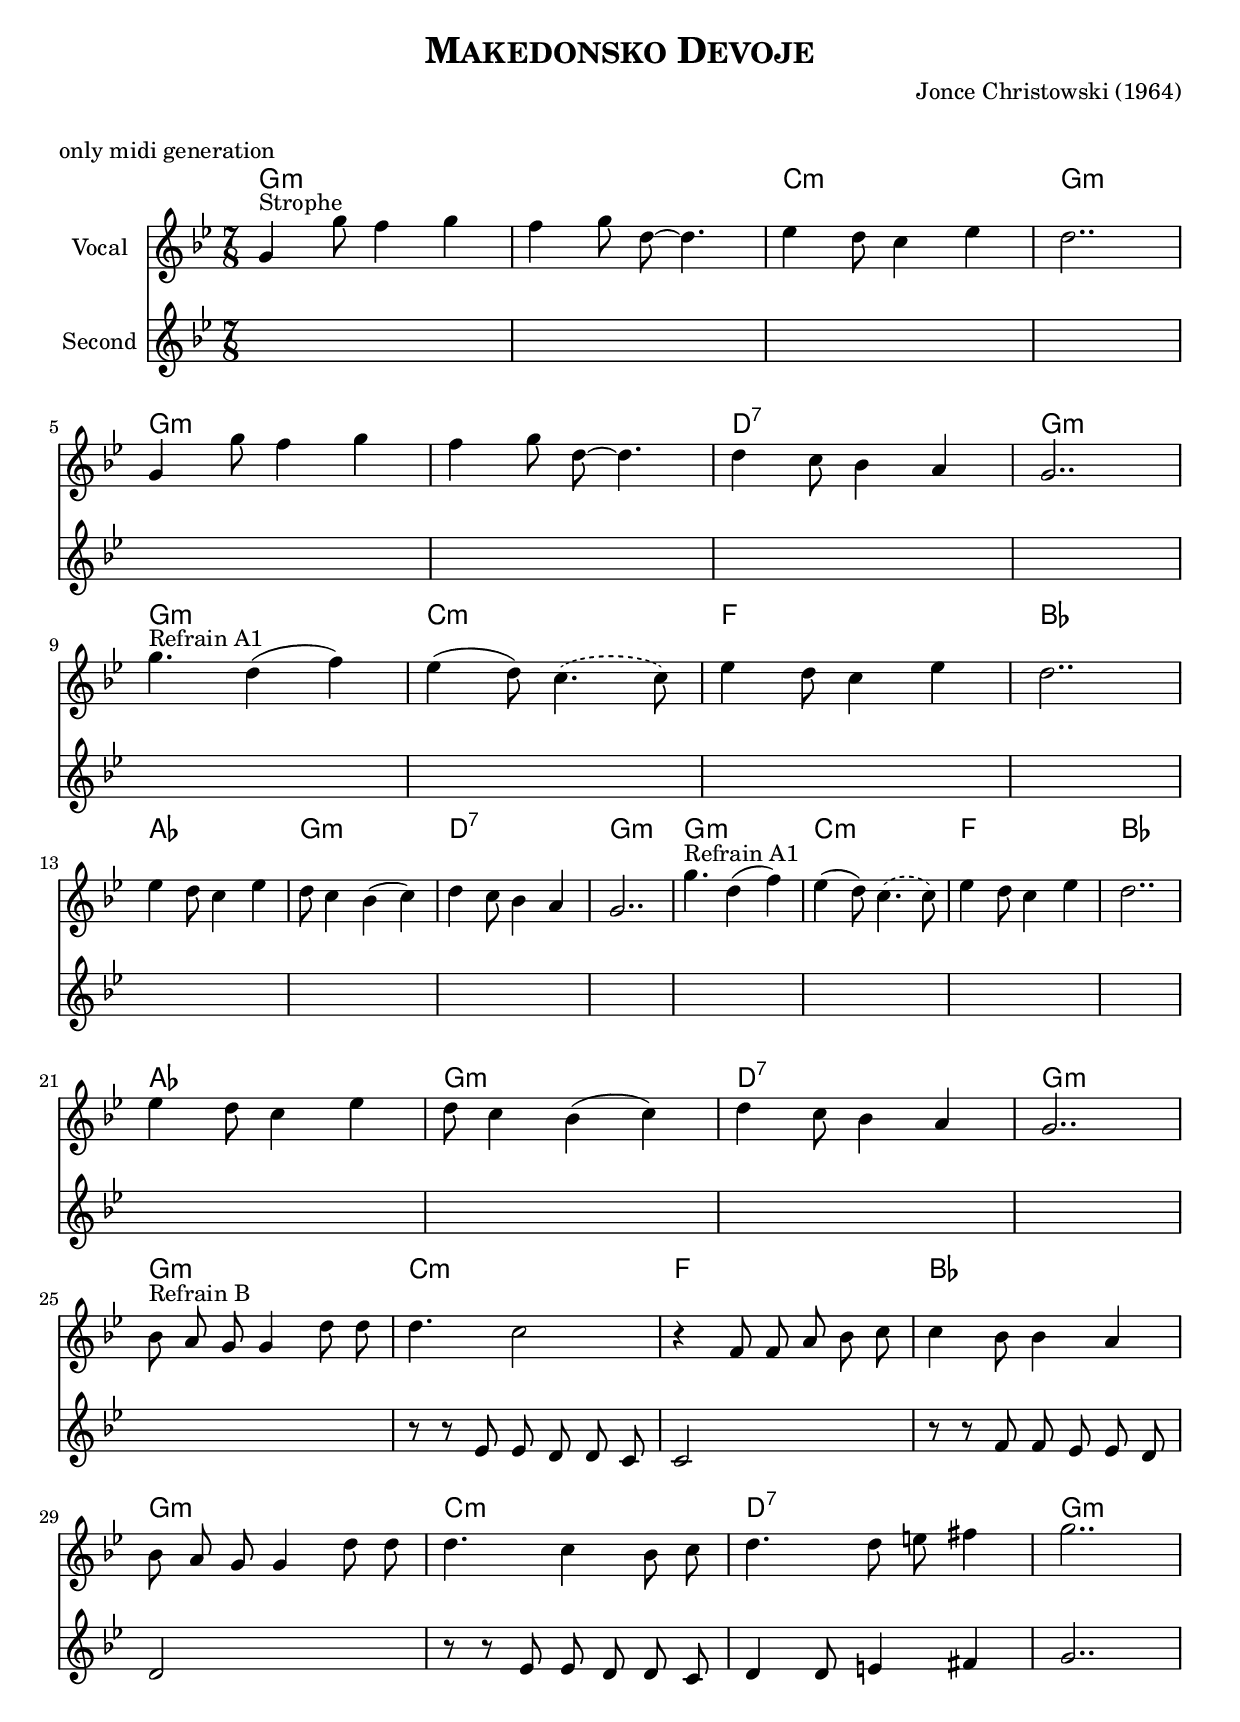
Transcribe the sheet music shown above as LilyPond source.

% tepmlate for a three parts Staff with lyrices and a repeat in it
\version "2.20.0"

\version "2.20.0"

\header {
  title = \markup \caps  {"Makedonsko Devoje"}
  composer = "Jonce Christowski (1964)"
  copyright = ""
  arranger = " "
  }


\version "2.20.0"

global = {
  \key g \minor
  \time 7/8
}

voice_chords = \chordmode {
  g2..:m s2.. c2..:m  g2..:m
  g2..:m s2.. d2..:7  g2..:m
  \repeat volta 2 {g2..:m c2..:m f2..  bes2..
  as2.. g2..:m d2..:7  g2..:m}
  
}
voice_vocal = \fixed c' { 
  g4^"Strophe" g'8 f'4 g' f' g'8 d'8~4. es'4 d'8 c'4 es'4 d'2.. \break
  g4 g'8 f'4 g' f' g'8 d'8~4. d'4 c'8 bes4 a4 g2.. \break
}

voice_ref_a_one = \fixed c' { 
  \repeat volta 2 { g'4.^"Refrain A1" d'4 (f'4) es'4 (d'8) \once  \slurDashed c'4. (c'8) 
  es'4 d'8 c'4 es'4 d'2.. \break
  es'4 d'8 c'4 es'4 d'8 c'4 bes4 (c'4) 
  d'4 c'8 bes4 a g2..}
}

voice_ref_a_two = {
}

voice_ref_b = \fixed c' { 
  bes8^"Refrain B" a8 g8 g4 d'8 d'8 d'4. c'2 
  r4 f8 f  a bes c' c'4 bes8 bes 4 a4  \break
  bes8 a8 g8 g4 d'8 d'8 d'4. c'4  bes8 c'
  d'4. d'8 e'8 fis'4 g'2..
}

voice_ref_b_second = \fixed c { 
  s2.. r8 r8 es'8 8 d' d' c' c'2 s4. r8 r8 f' f' es' es' d' 
  d'2 s4. r8 r8 es'8 8 d' d' c' d'4 8 e'4 fis'4 g'2.. 
  
}
voice_chords_ref_b = \chordmode {
  g2..:m c2..:m f2..  bes2..
  g2..:m c2..:m d2..:7  g2..:m
  
}



% -- container ---------------------------------------------
\score {
    \header { piece = "only midi generation " }

 \unfoldRepeats { 
   <<
     \new ChordNames {
        \voice_chords
        \voice_chords_ref_b
      }
      \new Staff \with {
          midiInstrument = "acoustic guitar (nylon)"
          instrumentName = "Vocal" }
        {
         \global
         \voice_vocal \break
         \voice_ref_a_one \break
         
         \voice_ref_b
        }
     \new Staff \with {
          midiInstrument = "grand Piano"
          instrumentName = "Second" }
        {
         \global
         s1 * 21
         \voice_ref_b_second
        }
    >>
  }
  
  \layout { }
  \midi { \tempo 4=140 }
}

